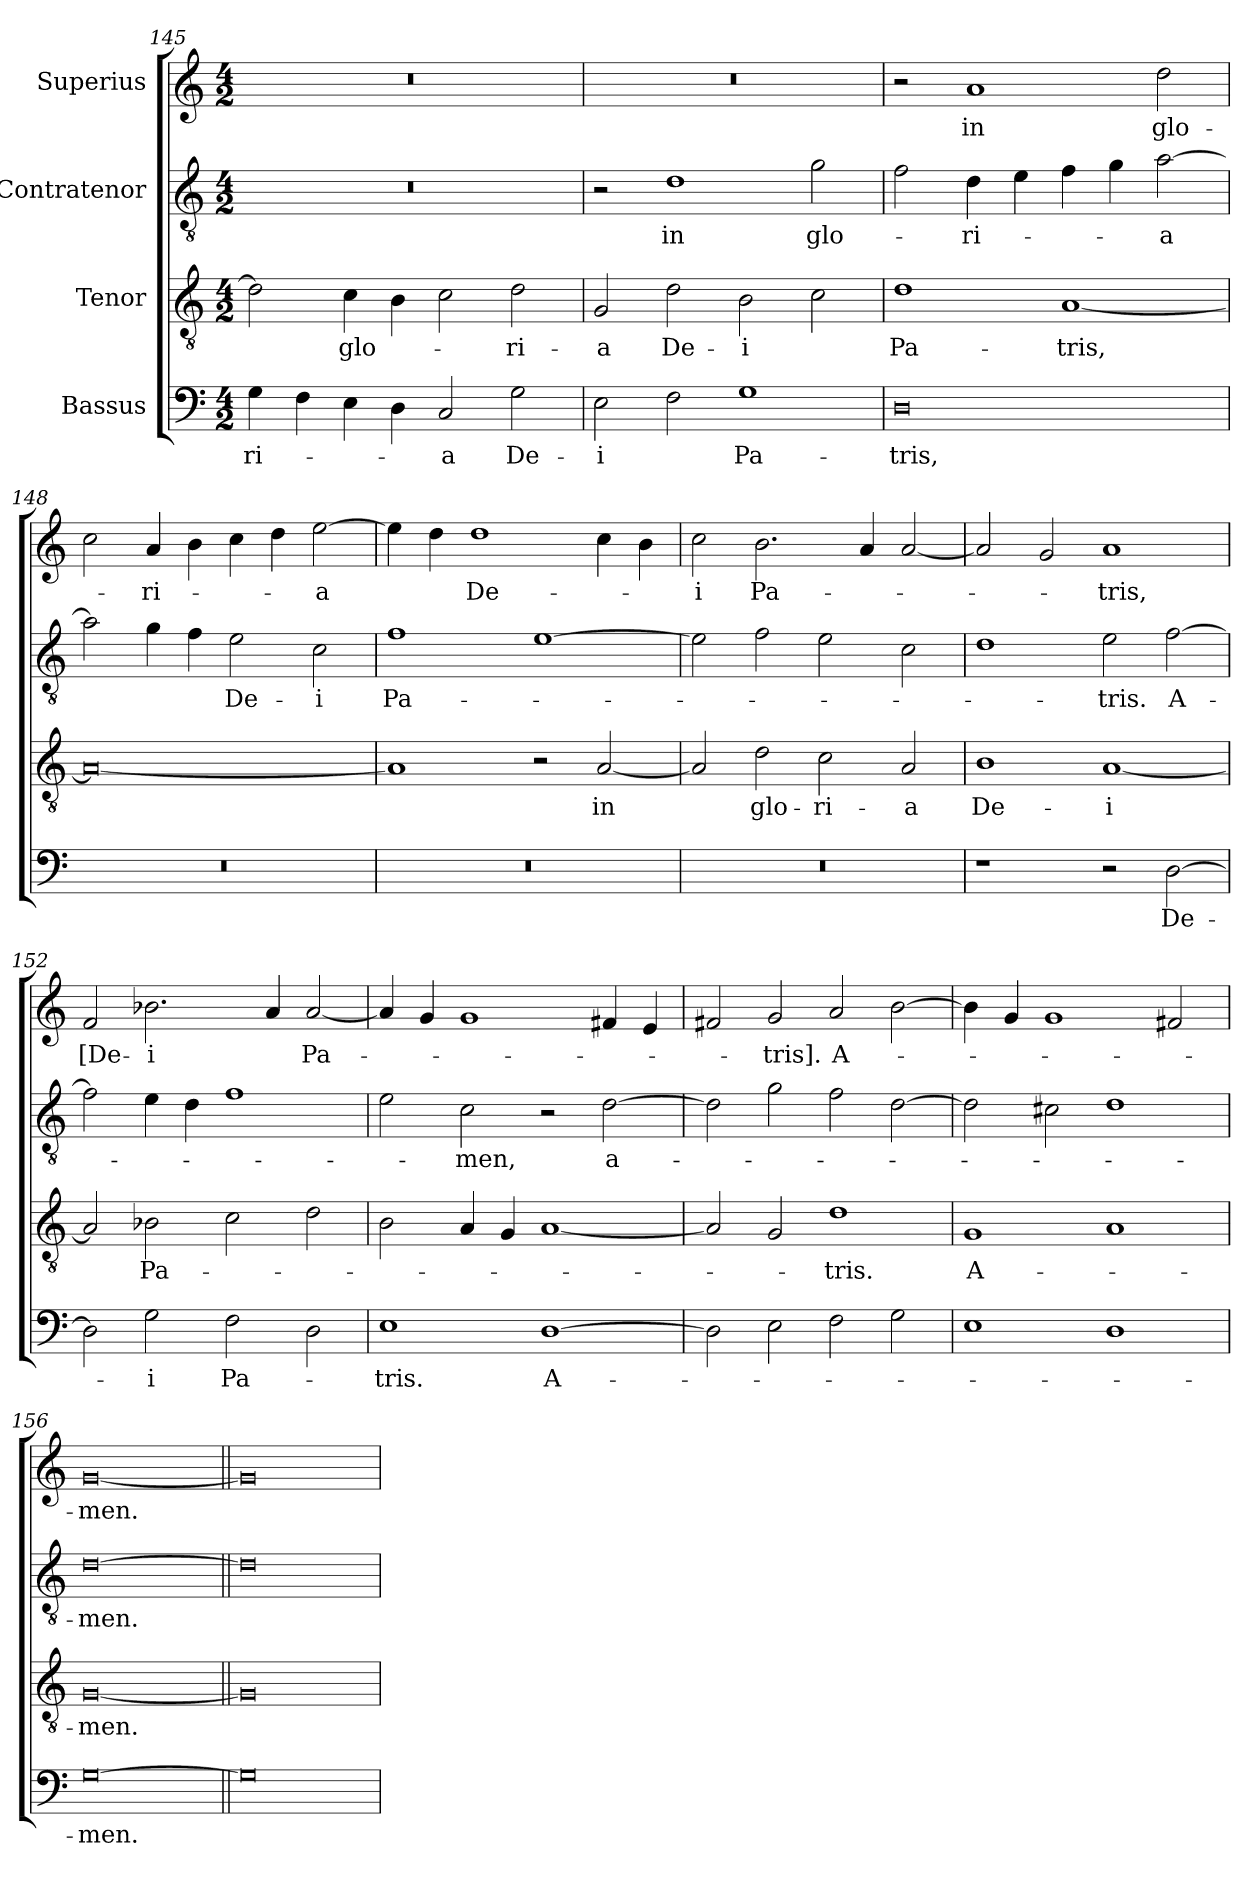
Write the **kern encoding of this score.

**kern	**text	**kern	**text	**kern	**text	**kern	**text
*part4	*part4	*part3	*part3	*part2	*part2	*part1	*part1
*staff4	*staff4	*staff3	*staff3	*staff2	*staff2	*staff1	*staff1
*I"Bassus	*	*I"Tenor	*	*I"Contratenor	*	*I"Superius	*
*clefF4	*	*clefGv2	*	*clefGv2	*	*clefG2	*
*k[]	*	*k[]	*	*k[]	*	*k[]	*
*M4/2	*	*M4/2	*	*M4/2	*	*M4/2	*
=145	=145	=145	=145	=145	=145	=145	=145
4G\	-ri-	2d\]	.	0r	.	0r	.
4F\	.	.	.	.	.	.	.
4E\	.	4c\	glo-	.	.	.	.
4D\	.	4B\	.	.	.	.	.
2C/	-a	2c\	.	.	.	.	.
2G\	De-	2d\	-ri-	.	.	.	.
=146	=146	=146	=146	=146	=146	=146	=146
2E\	-i	2G/	-a	2r	.	0r	.
2F\	.	2d\	De-	1d\	in	.	.
1G\	Pa-	2B\	-i	.	.	.	.
.	.	2c\	.	2g\	glo-	.	.
=147	=147	=147	=147	=147	=147	=147	=147
0D\	-tris,	1d\	Pa-	2f\	.	2r	.
.	.	.	.	4d\	-ri-	1a/	in
.	.	.	.	4e\	.	.	.
.	.	[1A/	-tris,	4f\	.	.	.
.	.	.	.	4g\	.	.	.
.	.	.	.	[2a\	-a	2dd\	glo-
=148	=148	=148	=148	=148	=148	=148	=148
0r	.	0A/_	.	2a\]	.	2cc\	.
.	.	.	.	4g\	.	4a/	-ri-
.	.	.	.	4f\	.	4b\	.
.	.	.	.	2e\	De-	4cc\	.
.	.	.	.	.	.	4dd\	.
.	.	.	.	2c\	-i	[2ee\	-a
=149	=149	=149	=149	=149	=149	=149	=149
0r	.	1A/]	.	1f\	Pa-	4ee\]	.
.	.	.	.	.	.	4dd\	.
.	.	.	.	.	.	1dd\	De-
.	.	2r	.	[1e\	.	.	.
.	.	[2A/	in	.	.	4cc\	.
.	.	.	.	.	.	4b\	.
=150	=150	=150	=150	=150	=150	=150	=150
0r	.	2A/]	.	2e\]	.	2cc\	-i
.	.	2d\	glo-	2f\	.	2.b\	Pa-
.	.	2c\	-ri-	2e\	.	.	.
.	.	.	.	.	.	4a/	.
.	.	2A/	-a	2c\	.	[2a/	.
=151	=151	=151	=151	=151	=151	=151	=151
1r	.	1B\	De-	1d\	.	2a/]	.
.	.	.	.	.	.	2g/	.
2r	.	[1A/	-i	2e\	-tris.	1a/	-tris,
[2D\	De-	.	.	[2f\	A-	.	.
=152	=152	=152	=152	=152	=152	=152	=152
2D\]	.	2A/]	.	2f\]	.	2f/	[De-
2G\	-i	2B-X\	Pa-	4e\	.	2.b-X\	-i
.	.	.	.	4d\	.	.	.
2F\	Pa-	2c\	.	1f\	.	.	.
.	.	.	.	.	.	4a/	.
2D\	.	2d\	.	.	.	[2a/	Pa-
=153	=153	=153	=153	=153	=153	=153	=153
1E\	-tris.	2B\	.	2e\	.	4a/]	.
.	.	.	.	.	.	4g/	.
.	.	4A/	.	2c\	-men,	1g/	.
.	.	4G/	.	.	.	.	.
[1D\	A-	[1A/	.	2r	.	.	.
.	.	.	.	[2d\	a-	4f#X/	.
.	.	.	.	.	.	4e/	.
=154	=154	=154	=154	=154	=154	=154	=154
2D\]	.	2A/]	.	2d\]	.	2f#X/	.
2E\	.	2G/	.	2g\	.	2g/	-tris].
2F\	.	1d\	-tris.	2f\	.	2a/	A-
2G\	.	.	.	[2d\	.	[2b\	.
=155	=155	=155	=155	=155	=155	=155	=155
1E\	.	1G/	A-	2d\]	.	4b\]	.
.	.	.	.	.	.	4g/	.
.	.	.	.	2c#X\	.	1g/	.
1D\	.	1A/	.	1d\	.	.	.
.	.	.	.	.	.	2f#X/	.
=156	=156	=156	=156	=156	=156	=156	=156
[0G\	-men.	[0G/	-men.	[0d\	-men.	[0g/	-men.
=157||	=157||	=157||	=157||	=157||	=157||	=157||	=157||
0G\]	.	0G/]	.	0d\]	.	0g/]	.
=	=	=	=	=	=	=	=
*-	*-	*-	*-	*-	*-	*-	*-
